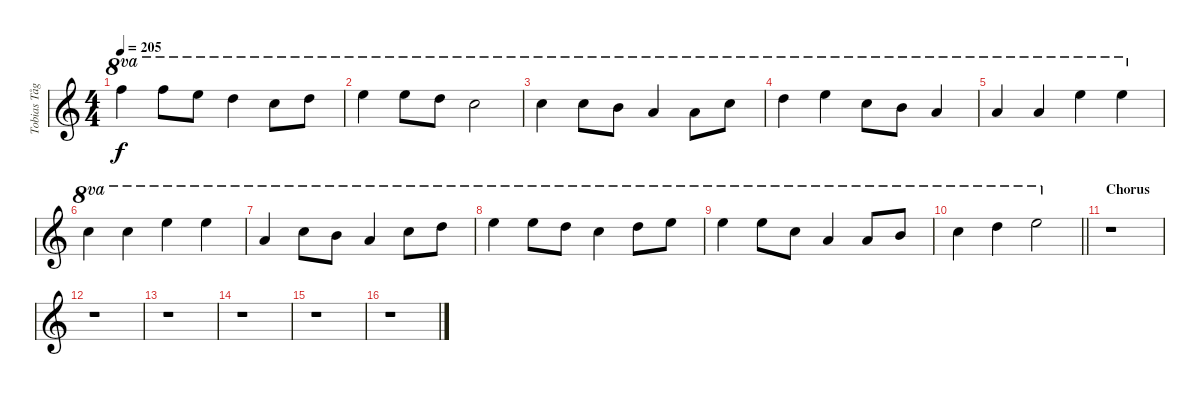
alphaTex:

\track ("Tobias Tåg (session musician)" "Tobias Tåg") {instrument piccolo}
\staff {score}
\tuning (E4 B3 G3 D3 A2 E2) {hide}
\ts (4 4)
\tempo 205
\clef g2
\ks c
25.1.4{ot 8va dy f} 25.1.8{ot 8va} 24.1.8{ot 8va} 22.1.4{ot 8va} 20.1.8{ot 8va} 22.1.8{ot 8va} |
24.1.4{ot 8va} 24.1.8{ot 8va} 22.1.8{ot 8va} 20.1.2{ot 8va} |
20.1.4{ot 8va} 20.1.8{ot 8va} 19.1.8{ot 8va} 17.1.4{ot 8va} 17.1.8{ot 8va} 20.1.8{ot 8va} |
22.1.4{ot 8va} 24.1.4{ot 8va} 20.1.8{ot 8va} 19.1.8{ot 8va} 17.1.4{ot 8va} |
17.1.4{ot 8va} 17.1.4{ot 8va} 24.1.4{ot 8va} 24.1.4{ot 8va} |
20.1.4{ot 8va} 20.1.4{ot 8va} 24.1.4{ot 8va} 24.1.4{ot 8va} |
22.2.4{ot 8va} 25.2.8{ot 8va} 24.2.8{ot 8va} 22.2.4{ot 8va} 20.1.8{ot 8va} 22.1.8{ot 8va} |
24.1.4{ot 8va} 24.1.8{ot 8va} 22.1.8{ot 8va} 20.1.4{ot 8va} 22.1.8{ot 8va} 24.1.8{ot 8va} |
24.1.4{ot 8va} 24.1.8{ot 8va} 20.1.8{ot 8va} 22.2.4{ot 8va} 22.2.8{ot 8va} 19.1.8{ot 8va} |
\barLineRight lightlight
20.1.4{ot 8va} 22.1.4{ot 8va} 24.1.2{ot 8va} |
\section ("" "Chorus")
r.1 |
r.1 |
r.1 |
r.1 |
r.1 |
r.1
